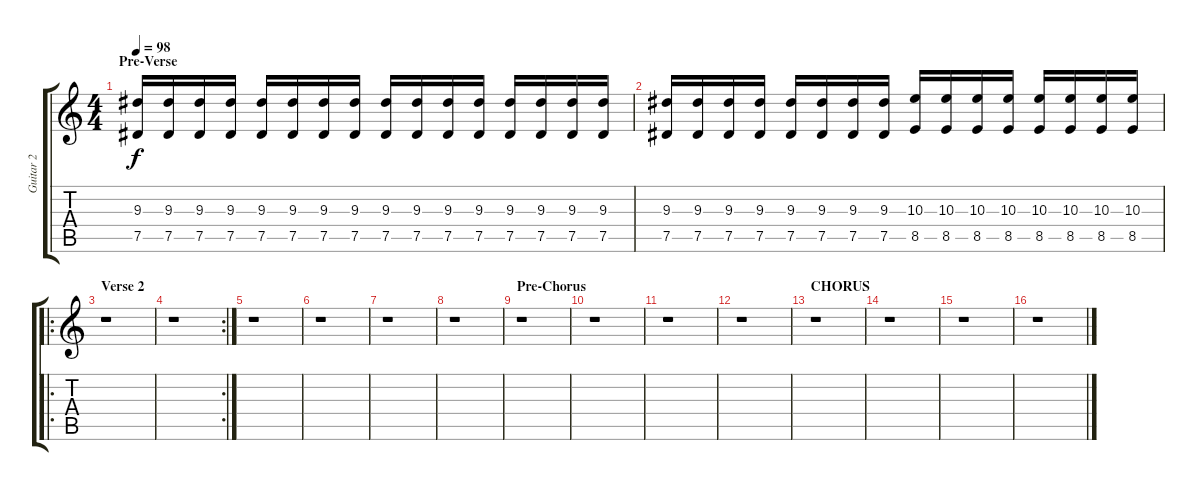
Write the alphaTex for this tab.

\track ("Guitar 2" "Guitar 2") {instrument distortionguitar}
\staff {score tabs}
\tuning (Eb4 Bb3 Gb3 Db3 Ab2 Db2) {hide}
\ts (4 4)
\section ("" "Pre-Verse")
\tempo 98
\clef g2
\ks c
(9.3 7.5).16{dy f} (9.3 7.5).16 (9.3 7.5).16 (9.3 7.5).16 (9.3 7.5).16 (9.3 7.5).16 (9.3 7.5).16 (9.3 7.5).16 (9.3 7.5).16 (9.3 7.5).16 (9.3 7.5).16 (9.3 7.5).16 (9.3 7.5).16 (9.3 7.5).16 (9.3 7.5).16 (9.3 7.5).16 |
(9.3 7.5).16 (9.3 7.5).16 (9.3 7.5).16 (9.3 7.5).16 (9.3 7.5).16 (9.3 7.5).16 (9.3 7.5).16 (9.3 7.5).16 (10.3 8.5).16 (10.3 8.5).16 (10.3 8.5).16 (10.3 8.5).16 (10.3 8.5).16 (10.3 8.5).16 (10.3 8.5).16 (10.3 8.5).16 |
\ro
\section ("" "Verse 2")
r.1 |
\rc 2
r.1 |
r.1 |
r.1 |
r.1 |
r.1 |
\section ("" "Pre-Chorus")
r.1 |
r.1 |
r.1 |
r.1 |
\section ("" "CHORUS")
r.1 |
r.1 |
r.1 |
r.1
